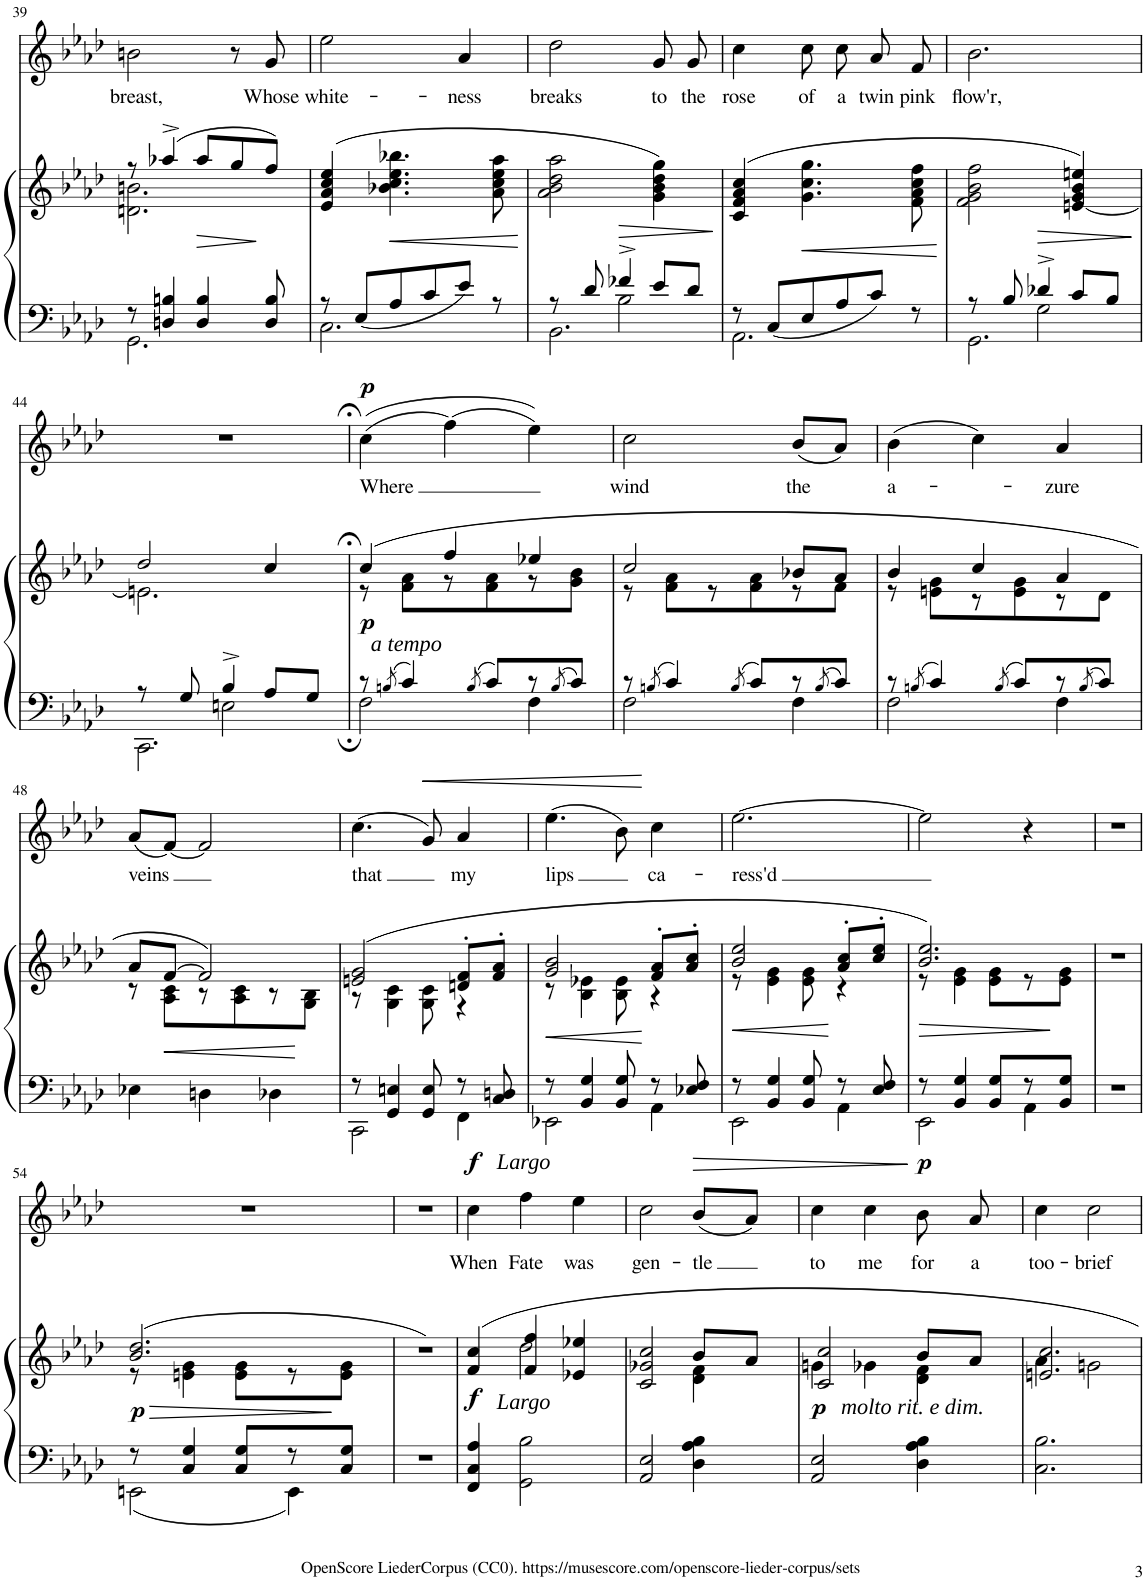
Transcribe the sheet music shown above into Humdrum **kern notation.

**kern	**kern	**dynam	**kern	**text	**dynam
*part2	*part2	*part2	*part1	*part1	*part1
*staff3	*staff2	*staff2/3	*staff1	*staff1	*staff1
*I"Piano	*	*	*I"Voice	*	*
*I'Pno	*	*	*	*	*
!!LO:PB:g=z
*clefF4	*clefG2	*	*clefG2	*	*
*k[b-e-a-d-]	*k[b-e-a-d-]	*	*k[b-e-a-d-]	*	*
*M3/4	*M3/4	*	*M3/4	*	*
=39	=39	=39	=39	=39	=39
*^	*^	*	*	*	*
!	!	!	!	!	!	!LO:LY:b	!
8r	2.GG\	8r	2.dn\ 2.bn\	.	2bn\	breast,	.
4Dn/ 4Bn/	.	(4aa-X^/	.	.	.	.	.
!	!	!	!	!LO:HP:b	!	!	!
4D/ 4B/	.	8aa-/L	.	>	.	.	.
.	.	8gg/	.	.	8r	.	.
!	!	!	!	!	!	!LO:LY:b	!
8D/ 8B/	.	8ff/J)	.	.	8g/	Whose	.
*	*	*v	*v	*	*	*	*
=40	=40	=40	=40	=40	=40	=40
!	!	!	!	!	!LO:LY:b	!
8r	2.C\	(4e-/ 4a-/ 4cc/ 4ee-/	.	2ee-\	white-	.
8E-/L	.	.	.	.	.	.
!	!	!	!LO:HP:b	!	!	!
8A-/	.	4.b-X\ 4.cc\ 4.ee-\ 4.bb-X\	<	.	.	.
8c/	.	.	.	.	.	.
!	!	!	!	!	!LO:LY:b	!
8e-/J	.	.	.	4a-/	-ness	.
8r	.	8a-\ 8cc\ 8ee-\ 8aa-\	.	.	.	.
*v	*v	*	*	*	*	*
.	.	]	.	.	.
=41	=41	=41	=41	=41	=41
*^	*	*	*	*	*
*	*^	*	*	*	*	*
!	!	!	!	!	!	!LO:LY:b	!
8r	4ryy	2.BB-\	2a-\ 2b-\ 2dd-\ 2aa-\	.	2dd-\	breaks	.
8d-/	.	.	.	.	.	.	.
!	!	!	!	!LO:HP:b=2	!	!	!
4f-X^/	2B-\	.	.	>	.	.	.
!	!	!	!	!	!	!LO:LY:b	!
8e-/L	.	.	4g\ 4b-\ 4dd-\ 4gg\)	.	8g/	to	.
!	!	!	!	!	!	!LO:LY:b	!
8d-/J	.	.	.	.	8g/	the	.
*v	*v	*v	*	*	*	*	*
.	.	[	.	.	.
=42	=42	=42	=42	=42	=42
*^	*	*	*	*	*
!	!	!	!	!	!LO:LY:b	!
8r	2.AA-\	(4c/ 4f/ 4a-/ 4cc/	.	4cc\	rose	.
8C/L	.	.	.	.	.	.
!	!	!	!LO:HP:b	!	!LO:LY:b	!
8E-/	.	4.g\ 4.cc\ 4.gg\	<	8cc\	of	.
!	!	!	!	!	!LO:LY:b	!
8A-/	.	.	.	8cc\	a	.
!	!	!	!	!	!LO:LY:b	!
8c/J	.	.	.	8a-/	twin	.
!	!	!	!	!	!LO:LY:b	!
8r	.	8f\ 8a-\ 8cc\ 8ff\	.	8f/	pink	.
*v	*v	*	*	*	*	*
.	.	]	.	.	.
=43	=43	=43	=43	=43	=43
*^	*	*	*	*	*
*	*^	*	*	*	*	*
!	!	!	!	!	!	!LO:LY:b	!
8r	4ryy	2.GG\	2f\ 2g\ 2b-\ 2ff\	.	2.b-\	flow'r,	.
8B-/	.	.	.	.	.	.	.
!	!	!	!	!LO:HP:b=2	!	!	!
4d-X^/	2G\	.	.	>	.	.	.
8c/L	.	.	[<4en/ 4g/ 4b-/ 4een/)	.	.	.	.
8B-/J	.	.	.	.	.	.	.
*v	*v	*v	*	*	*	*	*
.	.	[	.	.	.
!!LO:LB:g=z
=44	=44	=44	=44	=44	=44
*^	*^	*	*	*	*
*	*^	*	*	*	*	*	*
8r	4ryy	2.CC\	2.en\]	2dd-/	.	2.r	.	.
8G/	.	.	.	.	.	.	.	.
4B-^/	2En\	.	.	.	.	.	.	.
8A-/L	.	.	.	4cc/	.	.	.	.
8G/J	.	.	.	.	.	.	.	.
*	*v	*v	*	*	*	*	*	*
=45	=45	=45	=45	=45	=45	=45	=45
!	!	!LO:TX:b:i:t=a tempo	!	!	!	!	!
!	!	!	!	!LO:DY:b	!	!LO:LY:b	!LO:DY:a
8r	2F\	(4cc/	8r	p	((4cc\	Where	p
8qBn/	.	.	.	.	.	.	.
4c/	.	.	8f\ 8a-\L	.	.	.	.
.	.	4ff/	8r	.	(4ff\)	.	.
8qB/	.	.	.	.	.	.	.
8c/L	.	.	8f\ 8a-\	.	.	.	.
8r	4F\	4ee-X/	8r	.	4ee-\))	.	.
8qB/	.	.	.	.	.	.	.
8c/J	.	.	8g\ 8b-\J	.	.	.	.
=46	=46	=46	=46	=46	=46	=46	=46
!	!	!	!	!	!	!LO:LY:b	!
8r	2F\	2cc/	8r	.	2cc\	wind	.
8qBn/	.	.	.	.	.	.	.
4c/	.	.	8f\ 8a-\L	.	.	.	.
.	.	.	8r	.	.	.	.
8qB/	.	.	.	.	.	.	.
8c/L	.	.	8f\ 8a-\	.	.	.	.
!	!	!	!	!	!	!LO:LY:b	!
8r	4F\	8b-X/L	8r	.	(8b-/L	the	.
8qB/	.	.	.	.	.	.	.
8c/J	.	8a-/J	8f\J	.	8a-/J)	.	.
=47	=47	=47	=47	=47	=47	=47	=47
!	!	!	!	!	!	!LO:LY:b	!
8r	2F\	4b-/	8r	.	(4b-\	a-	.
8qBn/	.	.	.	.	.	.	.
4c/	.	.	8en\ 8g\L	.	.	.	.
.	.	4cc/	8r	.	4cc\)	.	.
8qB/	.	.	.	.	.	.	.
8c/L	.	.	8e\ 8g\	.	.	.	.
!	!	!	!	!	!	!LO:LY:b	!
8r	4F\	4a-/	8r	.	4a-/	-zure	.
8qB/	.	.	.	.	.	.	.
8c/J	.	.	8d-\J	.	.	.	.
*v	*v	*	*	*	*	*	*
!!LO:LB:g=z
=48	=48	=48	=48	=48	=48	=48
!	!	!	!	!	!LO:LY:b	!
4E-X\	8a-/L	8r	.	(8a-/L	veins	.
!	!	!	!LO:HP:b	!	!	!
.	[8f/J	8A-\ 8c\L	<	[8f/J)	.	.
4Dn\	2f/])	8r	.	2f/]	.	.
.	.	8A-\ 8c\	.	.	.	.
4D-X\	.	8r	.	.	.	.
.	.	8G\ 8B-\J	]	.	.	.
=49	=49	=49	=49	=49	=49	=49
*^	*	*	*	*	*	*
!	!	!	!	!	!	!LO:LY:b	!
8r	2CC\	(2en/ 2g/	8r	.	(4.cc\	that	.
4GG/ 4En/	.	.	4G\ 4c\	.	.	.	.
!	!	!	!	!	!	!	!LO:HP:b
8GG/ 8E/	.	.	8G\ 8c\	.	8g/)	.	<
!	!	!	!	!	!	!LO:LY:b	!
8r	4FF\	8dn/' 8f/'L	4r	.	4a-/	my	.
8C/ 8Dn/	.	8f/' 8a-/'J	.	.	.	.	.
=50	=50	=50	=50	=50	=50	=50	=50
!	!	!	!	!LO:HP:b	!	!LO:LY:b	!
8r	2EE-X\	2g/ 2b-/	8r	<	(4.ee-\	lips	.
4BB-/ 4G/	.	.	4B-\ 4e-X\	.	.	.	.
8BB-/ 8G/	.	.	8B-\ 8e-\	.	8b-\)	.	.
!	!	!	!	!	!	!LO:LY:b	!
8r	4AA-\	8f/' 8a-/'L	4r	[	4cc\	ca-	[
8E-X/ 8F/	.	8a-/' 8cc/'J	.	.	.	.	.
=51	=51	=51	=51	=51	=51	=51	=51
!	!	!	!	!LO:HP:b	!	!LO:LY:b	!
8r	2EE-\	2b-/ 2ee-/	8r	<	[2.ee-\	-ress'd	.
4BB-/ 4G/	.	.	4e-\ 4g\	.	.	.	.
8BB-/ 8G/	.	.	8e-\ 8g\	.	.	.	.
8r	4AA-\	8a-/' 8cc/'L	4r	[	.	.	.
8E-/ 8F/	.	8cc/' 8ee-/'J	.	.	.	.	.
=52	=52	=52	=52	=52	=52	=52	=52
!	!	!	!	!LO:HP:b	!	!	!
8r	2EE-\	2.b-/ 2.ee-/)	8r	>	2ee-\]	.	.
4BB-/ 4G/	.	.	4e-\ 4g\	.	.	.	.
8BB-/ 8G/L	.	.	8e-\ 8g\L	.	.	.	.
8r	4AA-\	.	8r	.	4r	.	.
8BB-/ 8G/J	.	.	8e-\ 8g\J	[	.	.	.
*v	*v	*	*	*	*	*	*
*	*v	*v	*	*	*	*
=53	=53	=53	=53	=53	=53
2.r	2.r	.	2.r	.	.
!!LO:LB:g=z
=54	=54	=54	=54	=54	=54
*^	*^	*	*	*	*
!	!	!	!	!LO:DY:b	!	!	!
8r	2EEn\	(2.b-/ 2.dd-/	8r	p	2.r	.	.
4C/ 4G/	.	.	4en\ 4g\	.	.	.	.
8C/ 8G/L	.	.	8e\ 8g\L	.	.	.	.
8r	4EE\	.	8r	.	.	.	.
8C/ 8G/J	.	.	8e\ 8g\J	]	.	.	.
*v	*v	*	*	*	*	*	*
*	*v	*v	*	*	*	*
=55	=55	=55	=55	=55	=55
2.r	2.r)	.	2.r	.	.
=56	=56	=56	=56	=56	=56
*	*^	*	*	*	*
!	!	!	!	!LO:TX:a:i:t=Largo	!	!
!	!LO:TX:b:i:t=Largo	!	!	!	!	!
!	!	!	!LO:DY:b	!	!LO:LY:b	!LO:DY:a
4FF/ 4C/ 4A-/	4f/ 4cc/	4ryy	f	4cc\	When	f
!	!	!	!	!	!LO:LY:b	!
2GG\ 2B-\	4f/ 4ff/	2dd-\	.	4ff\	Fate	.
!	!	!	!	!	!LO:LY:b	!
.	4e-X/ 4ee-X/	.	.	4ee-\	was	.
=57	=57	=57	=57	=57	=57	=57
!	!	!	!	!	!LO:LY:b	!
2AA-/ 2E-/	2c/ 2g-X/ 2cc/	2ryy	.	2cc\	gen-	.
!	!	!	!	!	!LO:LY:b	!LO:HP:b
4D-\ 4A-\ 4B-\	8b-/L	4d-\ 4f\	.	(8b-/L	-tle	>
.	8a-/J	.	.	8a-/J)	.	.
=58	=58	=58	=58	=58	=58	=58
!	!LO:TX:b:i:t=molto rit. e dim.	!	!	!	!	!
!	!	!	!LO:DY:b	!	!LO:LY:b	!
2AA-/ 2E-/	2c/ 2cc/	4gn\	p	4cc\	to	.
!	!	!	!	!	!LO:LY:b	!
.	.	4g-X\	.	4cc\	me	.
!	!	!	!	!	!LO:LY:b	!LO:DY:n=1:a
4D-\ 4A-\ 4B-\	8b-/L	4d-\ 4f\	.	8b-\	for	] p
!	!	!	!	!	!LO:LY:b	!
.	8a-/J	.	.	8a-/	a	.
=59	=59	=59	=59	=59	=59	=59
!	!	!	!	!	!LO:LY:b	!
2.C\ 2.B-\	2.en/ 2.cc/	4a-\	.	4cc\	too-	.
!	!	!	!	!	!LO:LY:b	!
.	.	2gn\	.	2cc\	-brief	.
*	*v	*v	*	*	*	*
=	=	=	=	=	=
*-	*-	*-	*-	*-	*-
